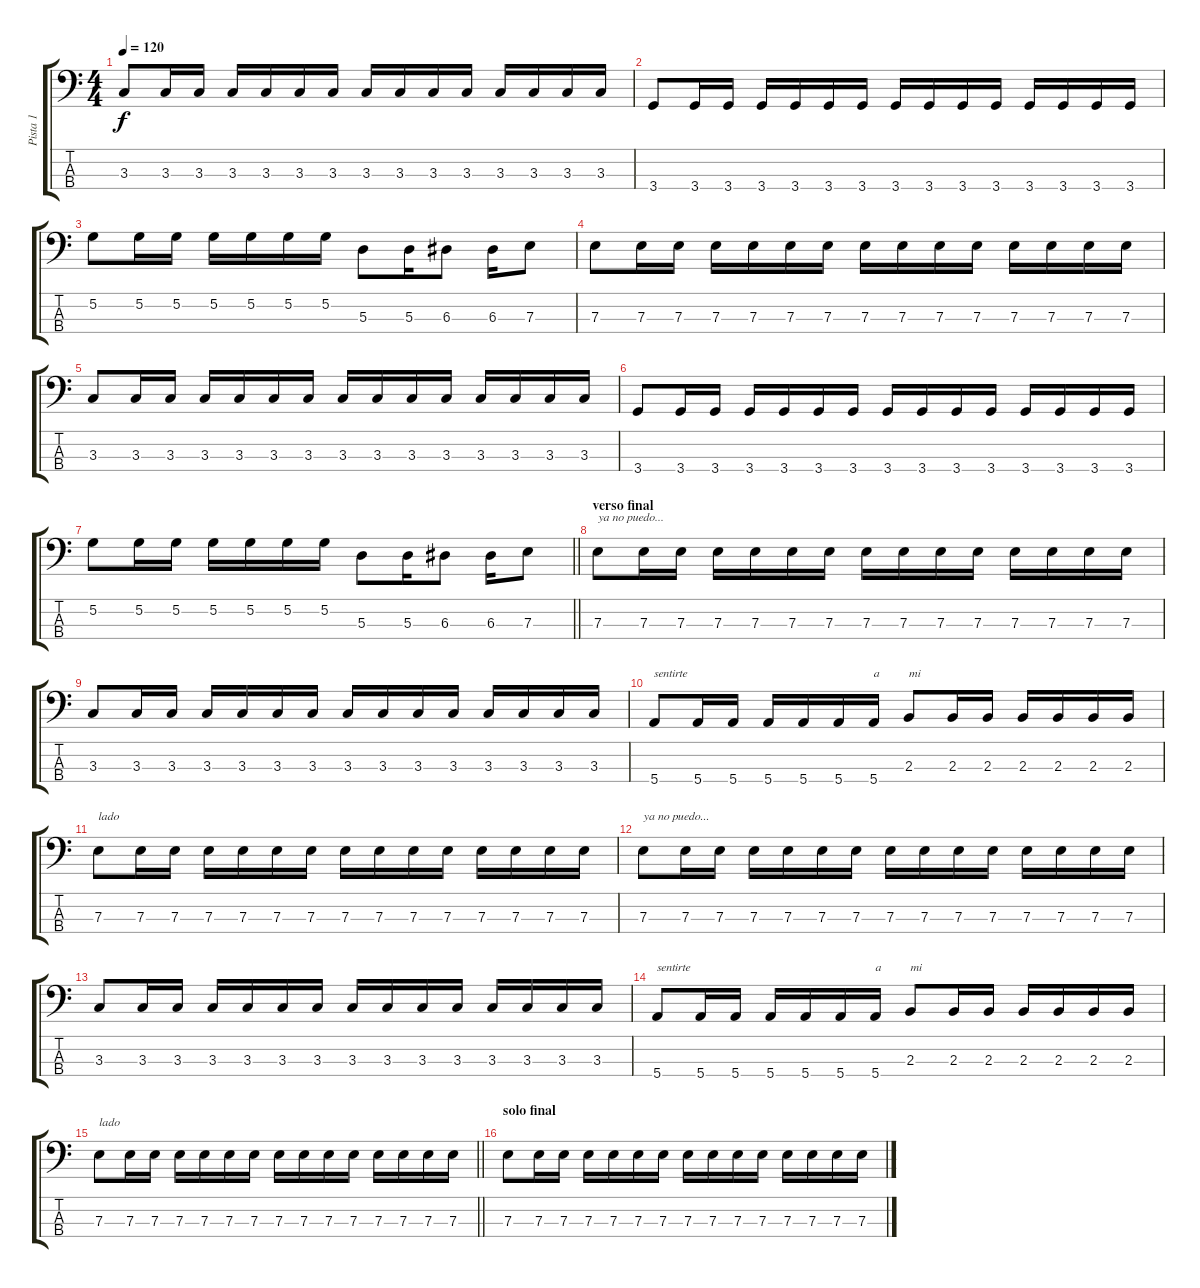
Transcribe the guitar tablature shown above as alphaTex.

\track ("Pista 1" "Pista 1") {instrument electricbasspick}
\staff {score tabs}
\tuning (G2 D2 A1 E1) {hide}
\ts (4 4)
\tempo 120
\clef f4
\ks c
3.3.8{dy f} 3.3.16 3.3.16 3.3.16 3.3.16 3.3.16 3.3.16 3.3.16 3.3.16 3.3.16 3.3.16 3.3.16 3.3.16 3.3.16 3.3.16 |
3.4.8 3.4.16 3.4.16 3.4.16 3.4.16 3.4.16 3.4.16 3.4.16 3.4.16 3.4.16 3.4.16 3.4.16 3.4.16 3.4.16 3.4.16 |
5.2.8 5.2.16 5.2.16 5.2.16 5.2.16 5.2.16 5.2.16 5.3.8 5.3.16 6.3.8 6.3.16 7.3.8 |
7.3.8 7.3.16 7.3.16 7.3.16 7.3.16 7.3.16 7.3.16 7.3.16 7.3.16 7.3.16 7.3.16 7.3.16 7.3.16 7.3.16 7.3.16 |
3.3.8 3.3.16 3.3.16 3.3.16 3.3.16 3.3.16 3.3.16 3.3.16 3.3.16 3.3.16 3.3.16 3.3.16 3.3.16 3.3.16 3.3.16 |
3.4.8 3.4.16 3.4.16 3.4.16 3.4.16 3.4.16 3.4.16 3.4.16 3.4.16 3.4.16 3.4.16 3.4.16 3.4.16 3.4.16 3.4.16 |
\barLineRight lightlight
5.2.8 5.2.16 5.2.16 5.2.16 5.2.16 5.2.16 5.2.16 5.3.8 5.3.16 6.3.8 6.3.16 7.3.8 |
\section ("" "verso final")
7.3.8{txt "ya no puedo..."} 7.3.16 7.3.16 7.3.16 7.3.16 7.3.16 7.3.16 7.3.16 7.3.16 7.3.16 7.3.16 7.3.16 7.3.16 7.3.16 7.3.16 |
3.3.8 3.3.16 3.3.16 3.3.16 3.3.16 3.3.16 3.3.16 3.3.16 3.3.16 3.3.16 3.3.16 3.3.16 3.3.16 3.3.16 3.3.16 |
5.4.8{txt "sentirte"} 5.4.16 5.4.16 5.4.16 5.4.16 5.4.16 5.4.16{txt "a"} 2.3.8{txt "mi"} 2.3.16 2.3.16 2.3.16 2.3.16 2.3.16 2.3.16 |
7.3.8{txt "lado"} 7.3.16 7.3.16 7.3.16 7.3.16 7.3.16 7.3.16 7.3.16 7.3.16 7.3.16 7.3.16 7.3.16 7.3.16 7.3.16 7.3.16 |
7.3.8{txt "ya no puedo..."} 7.3.16 7.3.16 7.3.16 7.3.16 7.3.16 7.3.16 7.3.16 7.3.16 7.3.16 7.3.16 7.3.16 7.3.16 7.3.16 7.3.16 |
3.3.8 3.3.16 3.3.16 3.3.16 3.3.16 3.3.16 3.3.16 3.3.16 3.3.16 3.3.16 3.3.16 3.3.16 3.3.16 3.3.16 3.3.16 |
5.4.8{txt "sentirte"} 5.4.16 5.4.16 5.4.16 5.4.16 5.4.16 5.4.16{txt "a"} 2.3.8{txt "mi"} 2.3.16 2.3.16 2.3.16 2.3.16 2.3.16 2.3.16 |
\barLineRight lightlight
7.3.8{txt "lado"} 7.3.16 7.3.16 7.3.16 7.3.16 7.3.16 7.3.16 7.3.16 7.3.16 7.3.16 7.3.16 7.3.16 7.3.16 7.3.16 7.3.16 |
\section ("" "solo final")
7.3.8 7.3.16 7.3.16 7.3.16 7.3.16 7.3.16 7.3.16 7.3.16 7.3.16 7.3.16 7.3.16 7.3.16 7.3.16 7.3.16 7.3.16
